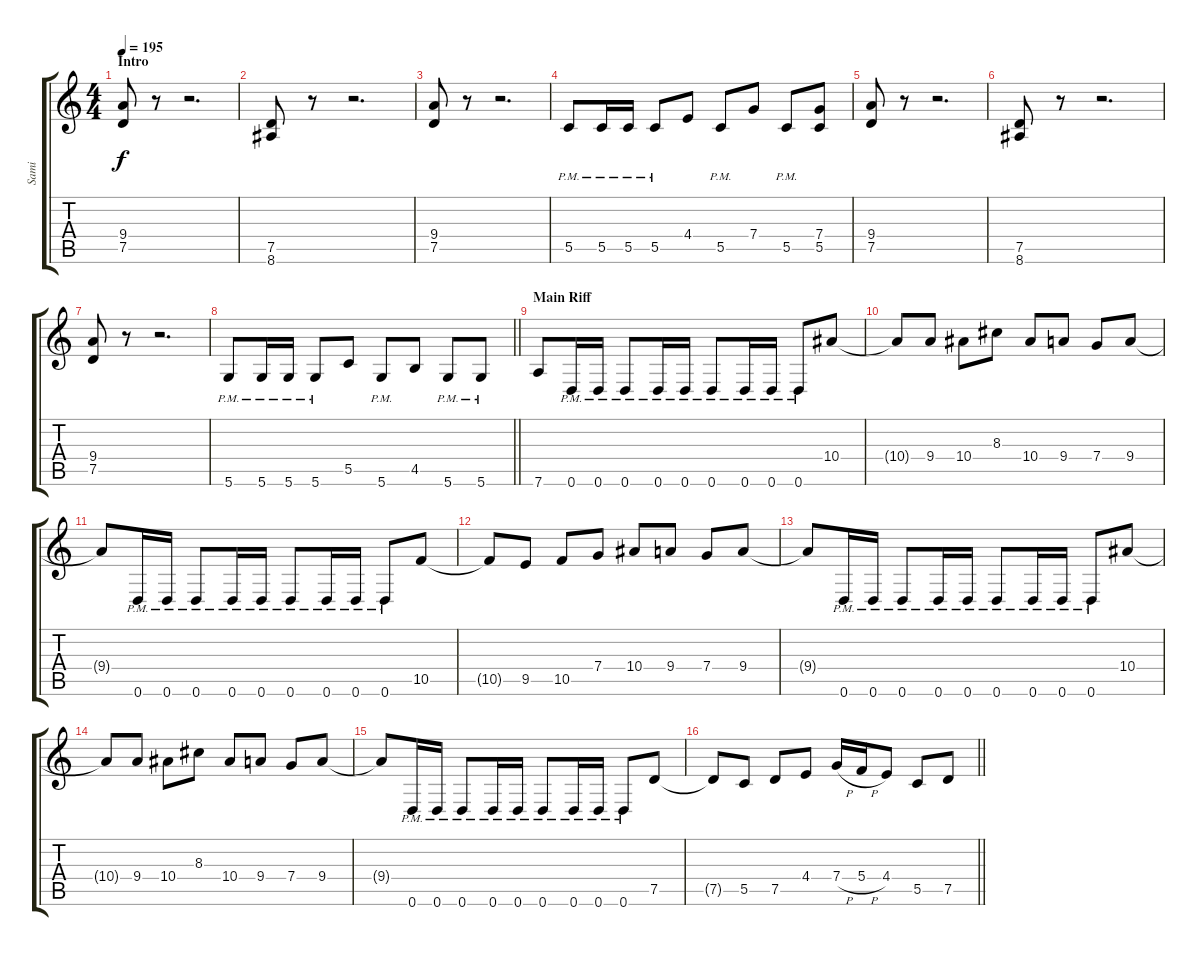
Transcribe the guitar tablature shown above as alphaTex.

\track ("Sami" "Sami") {instrument distortionguitar}
\staff {score tabs}
\tuning (D4 A3 F3 C3 G2 D2) {hide}
\ts (4 4)
\section ("" "Intro")
\tempo 195
\clef g2
\ks c
(9.4 7.5).8{dy f instrument distortionguitar} r.8 r.2{d} |
(7.5 8.6).8 r.8 r.2{d} |
(9.4 7.5).8 r.8 r.2{d} |
5.5{pm}.8 5.5{pm}.16 5.5{pm}.16 5.5{pm}.8 4.4.8 5.5{pm}.8 7.4.8 5.5{pm}.8 (7.4 5.5).8 |
(9.4 7.5).8 r.8 r.2{d} |
(7.5 8.6).8 r.8 r.2{d} |
(9.4 7.5).8 r.8 r.2{d} |
\barLineRight lightlight
5.6{pm}.8 5.6{pm}.16 5.6{pm}.16 5.6{pm}.8 5.5.8 5.6{pm}.8 4.5.8 5.6{pm}.8 5.6{pm}.8 |
\section ("" "Main Riff")
7.6.8 0.6{pm}.16 0.6{pm}.16 0.6{pm}.8 0.6{pm}.16 0.6{pm}.16 0.6{pm}.8 0.6{pm}.16 0.6{pm}.16 0.6{pm}.8 10.4.8 |
10.4{t}.8 9.4.8 10.4.8 8.3.8 10.4.8 9.4.8 7.4.8 9.4.8 |
9.4{t}.8 0.6{pm}.16 0.6{pm}.16 0.6{pm}.8 0.6{pm}.16 0.6{pm}.16 0.6{pm}.8 0.6{pm}.16 0.6{pm}.16 0.6{pm}.8 10.5.8 |
10.5{t}.8 9.5.8 10.5.8 7.4.8 10.4.8 9.4.8 7.4.8 9.4.8 |
9.4{t}.8 0.6{pm}.16 0.6{pm}.16 0.6{pm}.8 0.6{pm}.16 0.6{pm}.16 0.6{pm}.8 0.6{pm}.16 0.6{pm}.16 0.6{pm}.8 10.4.8 |
10.4{t}.8 9.4.8 10.4.8 8.3.8 10.4.8 9.4.8 7.4.8 9.4.8 |
9.4{t}.8 0.6{pm}.16 0.6{pm}.16 0.6{pm}.8 0.6{pm}.16 0.6{pm}.16 0.6{pm}.8 0.6{pm}.16 0.6{pm}.16 0.6{pm}.8 7.5.8 |
\barLineRight lightlight
7.5{t}.8 5.5.8 7.5.8 4.4.8 7.4{h}.16 5.4{h}.16 4.4.8 5.5.8 7.5.8
